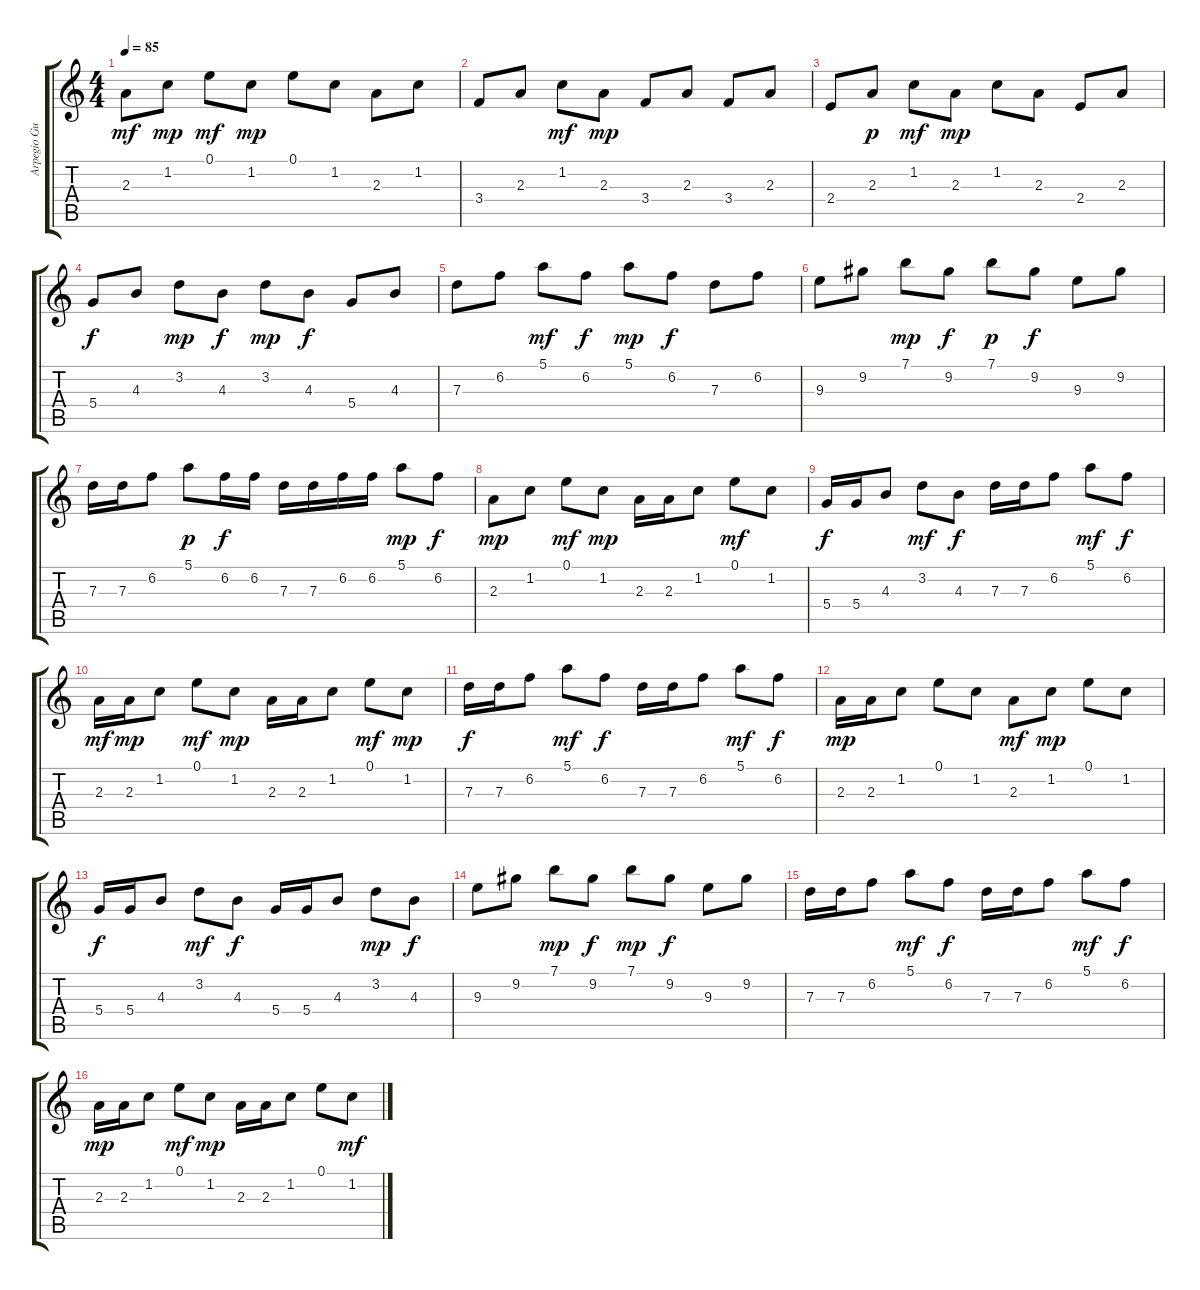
\track ("Arpegio Guitar      " "Arpegio Gu") {instrument acousticguitarsteel}
\staff {score tabs}
\tuning (E4 B3 G3 D3 A2 E2) {hide}
\ts (4 4)
\tempo 85
\clef g2
\ks c
2.3.8{dy mf} 1.2.8{dy mp} 0.1.8{dy mf} 1.2.8{dy mp} 0.1.8 1.2.8 2.3.8 1.2.8 |
3.4.8 2.3.8 1.2.8{dy mf} 2.3.8{dy mp} 3.4.8 2.3.8 3.4.8 2.3.8 |
2.4.8 2.3.8{dy p} 1.2.8{dy mf} 2.3.8{dy mp} 1.2.8 2.3.8 2.4.8 2.3.8 |
5.4.8{dy f} 4.3.8 3.2.8{dy mp} 4.3.8{dy f} 3.2.8{dy mp} 4.3.8{dy f} 5.4.8 4.3.8 |
7.3.8 6.2.8 5.1.8{dy mf} 6.2.8{dy f} 5.1.8{dy mp} 6.2.8{dy f} 7.3.8 6.2.8 |
9.3.8 9.2.8 7.1.8{dy mp} 9.2.8{dy f} 7.1.8{dy p} 9.2.8{dy f} 9.3.8 9.2.8 |
7.3.16{volume 11} 7.3.16 6.2.8 5.1.8{dy p} 6.2.16{dy f} 6.2.16 7.3.16 7.3.16 6.2.16 6.2.16 5.1.8{dy mp} 6.2.8{dy f} |
2.3.8{dy mp} 1.2.8 0.1.8{dy mf} 1.2.8{dy mp} 2.3.16 2.3.16 1.2.8 0.1.8{dy mf} 1.2.8 |
5.4.16{dy f} 5.4.16 4.3.8 3.2.8{dy mf} 4.3.8{dy f} 7.3.16 7.3.16 6.2.8 5.1.8{dy mf} 6.2.8{dy f} |
2.3.16{dy mf} 2.3.16{dy mp} 1.2.8 0.1.8{dy mf} 1.2.8{dy mp} 2.3.16 2.3.16 1.2.8 0.1.8{dy mf} 1.2.8{dy mp} |
7.3.16{dy f} 7.3.16 6.2.8 5.1.8{dy mf} 6.2.8{dy f} 7.3.16 7.3.16 6.2.8 5.1.8{dy mf} 6.2.8{dy f} |
2.3.16{dy mp} 2.3.16 1.2.8 0.1.8 1.2.8 2.3.8{dy mf} 1.2.8{dy mp} 0.1.8 1.2.8 |
5.4.16{dy f} 5.4.16 4.3.8 3.2.8{dy mf} 4.3.8{dy f} 5.4.16 5.4.16 4.3.8 3.2.8{dy mp} 4.3.8{dy f} |
9.3.8 9.2.8 7.1.8{dy mp} 9.2.8{dy f} 7.1.8{dy mp} 9.2.8{dy f} 9.3.8 9.2.8 |
7.3.16 7.3.16 6.2.8 5.1.8{dy mf} 6.2.8{dy f} 7.3.16 7.3.16 6.2.8 5.1.8{dy mf} 6.2.8{dy f} |
2.3.16{dy mp} 2.3.16 1.2.8 0.1.8{dy mf} 1.2.8{dy mp} 2.3.16 2.3.16 1.2.8 0.1.8 1.2.8{dy mf}
